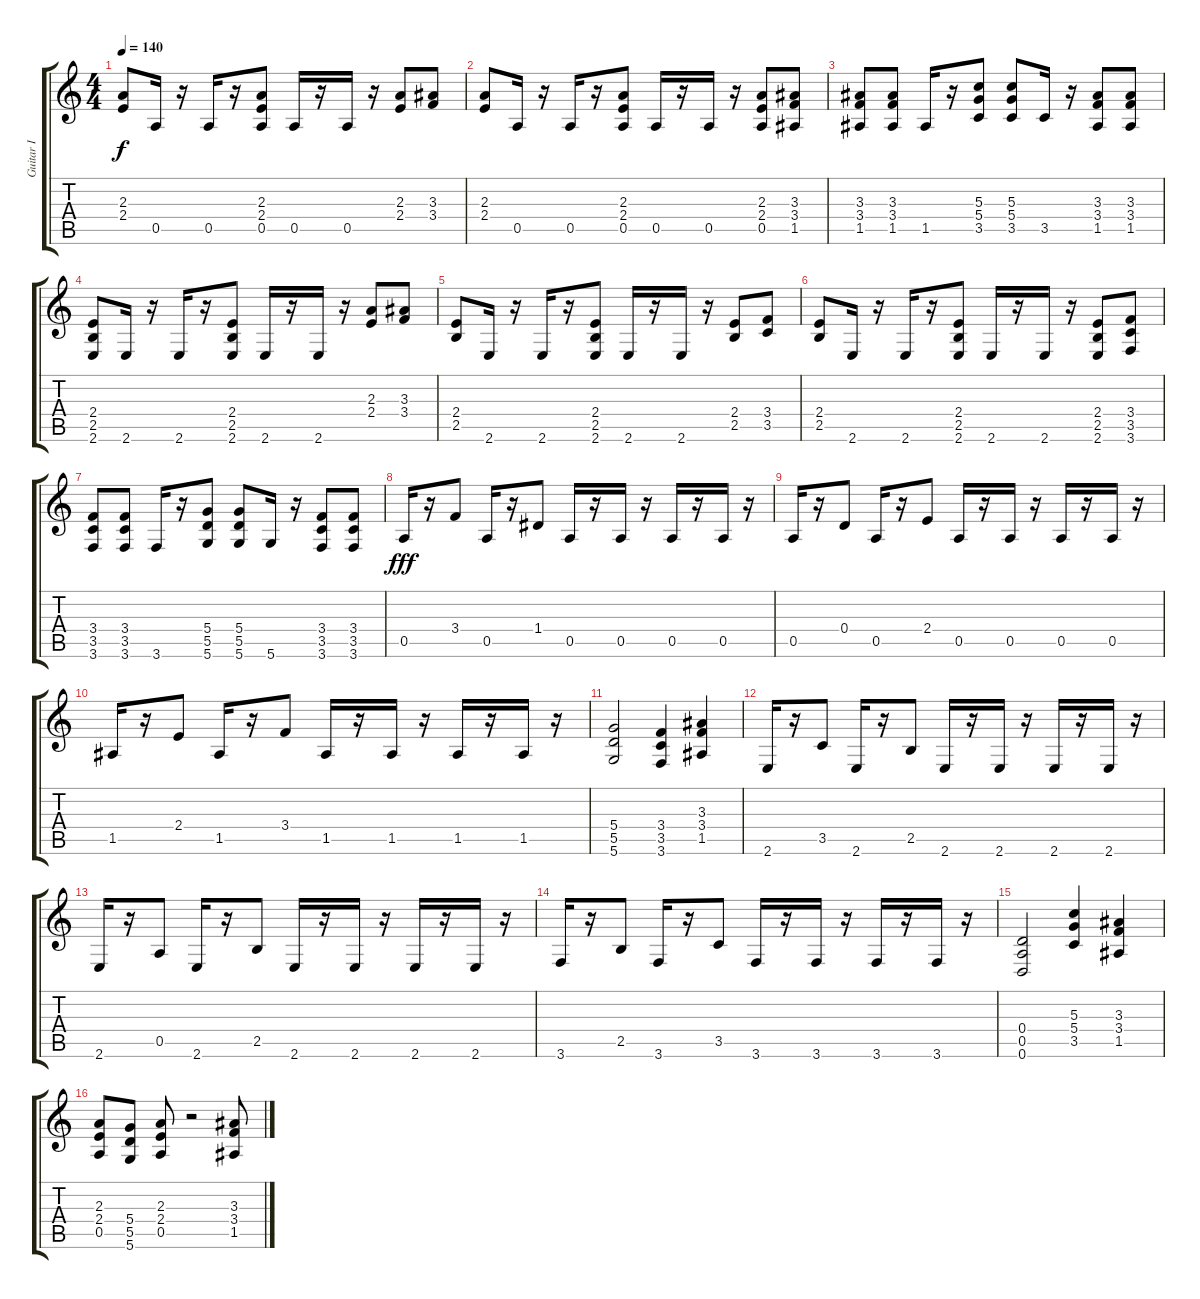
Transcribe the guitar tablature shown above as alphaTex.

\track ("Guitar I" "Guitar I") {instrument distortionguitar}
\staff {score tabs}
\tuning (E4 B3 G3 D3 A2 D2) {hide}
\ts (4 4)
\tempo 140
\clef g2
\ks c
(2.3 2.4).8{dy f} 0.5.16 r.16 0.5.16 r.16 (2.3 2.4 0.5).8 0.5.16 r.16 0.5.16 r.16 (2.3 2.4).8 (3.3 3.4).8 |
(2.3 2.4).8 0.5.16 r.16 0.5.16 r.16 (2.3 2.4 0.5).8 0.5.16 r.16 0.5.16 r.16 (2.3 2.4 0.5).8 (3.3 3.4 1.5).8 |
(3.3 3.4 1.5).8 (3.3 3.4 1.5).8 1.5.16 r.16 (5.3 5.4 3.5).8 (5.3 5.4 3.5).8 3.5.16 r.16 (3.3 3.4 1.5).8 (3.3 3.4 1.5).8 |
(2.4 2.5 2.6).8 2.6.16 r.16 2.6.16 r.16 (2.4 2.5 2.6).8 2.6.16 r.16 2.6.16 r.16 (2.3 2.4).8 (3.3 3.4).8 |
(2.4 2.5).8 2.6.16 r.16 2.6.16 r.16 (2.4 2.5 2.6).8 2.6.16 r.16 2.6.16 r.16 (2.4 2.5).8 (3.4 3.5).8 |
(2.4 2.5).8 2.6.16 r.16 2.6.16 r.16 (2.4 2.5 2.6).8 2.6.16 r.16 2.6.16 r.16 (2.4 2.5 2.6).8 (3.4 3.5 3.6).8 |
(3.4 3.5 3.6).8 (3.4 3.5 3.6).8 3.6.16 r.16 (5.4 5.5 5.6).8 (5.4 5.5 5.6).8 5.6.16 r.16 (3.4 3.5 3.6).8 (3.4 3.5 3.6).8 |
0.5.16{dy fff} r.16 3.4.8 0.5.16 r.16 1.4.8 0.5.16 r.16 0.5.16 r.16 0.5.16 r.16 0.5.16 r.16 |
0.5.16 r.16 0.4.8 0.5.16 r.16 2.4.8 0.5.16 r.16 0.5.16 r.16 0.5.16 r.16 0.5.16 r.16 |
1.5.16 r.16 2.4.8 1.5.16 r.16 3.4.8 1.5.16 r.16 1.5.16 r.16 1.5.16 r.16 1.5.16 r.16 |
(5.4 5.5 5.6).2 (3.4 3.5 3.6).4 (3.3 3.4 1.5).4 |
2.6.16 r.16 3.5.8 2.6.16 r.16 2.5.8 2.6.16 r.16 2.6.16 r.16 2.6.16 r.16 2.6.16 r.16 |
2.6.16 r.16 0.5.8 2.6.16 r.16 2.5.8 2.6.16 r.16 2.6.16 r.16 2.6.16 r.16 2.6.16 r.16 |
3.6.16 r.16 2.5.8 3.6.16 r.16 3.5.8 3.6.16 r.16 3.6.16 r.16 3.6.16 r.16 3.6.16 r.16 |
(0.4 0.5 0.6).2 (5.3 5.4 3.5).4 (3.3 3.4 1.5).4 |
(2.3 2.4 0.5).8 (5.4 5.5 5.6).8 (2.3 2.4 0.5).8 r.2 (3.3 3.4 1.5).8
